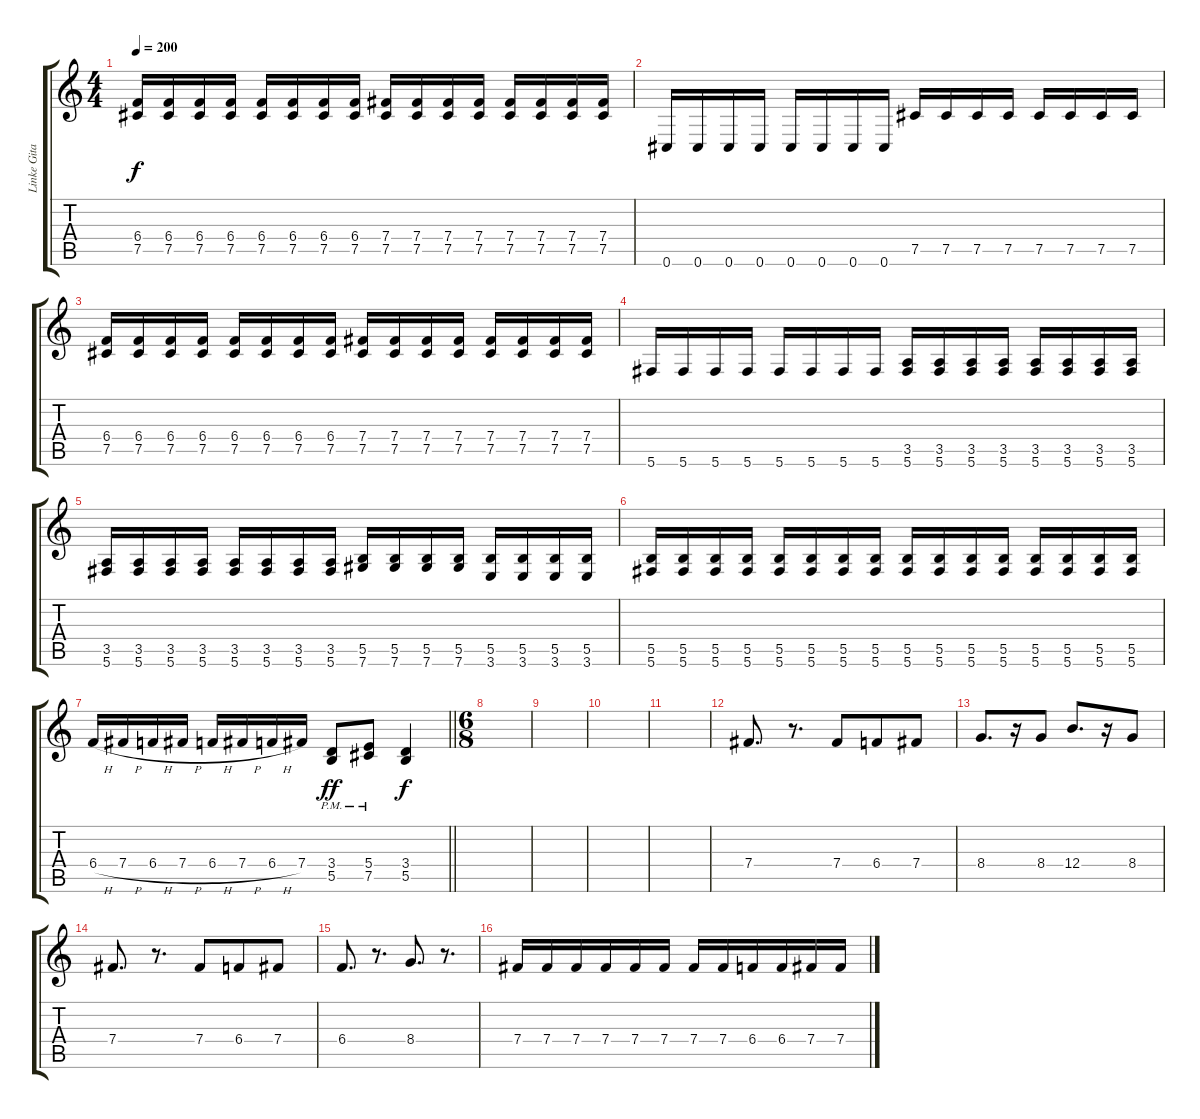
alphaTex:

\track ("Linke Gitarre" "Linke Gita") {instrument distortionguitar}
\staff {score tabs}
\tuning (Db4 Ab3 E3 B2 Gb2 Db2) {hide}
\ts (4 4)
\tempo 200
\clef g2
\ks c
(6.4 7.5).16{dy f} (6.4 7.5).16 (6.4 7.5).16 (6.4 7.5).16 (6.4 7.5).16 (6.4 7.5).16 (6.4 7.5).16 (6.4 7.5).16 (7.4 7.5).16 (7.4 7.5).16 (7.4 7.5).16 (7.4 7.5).16 (7.4 7.5).16 (7.4 7.5).16 (7.4 7.5).16 (7.4 7.5).16 |
0.6.16 0.6.16 0.6.16 0.6.16 0.6.16 0.6.16 0.6.16 0.6.16 7.5.16 7.5.16 7.5.16 7.5.16 7.5.16 7.5.16 7.5.16 7.5.16 |
(6.4 7.5).16 (6.4 7.5).16 (6.4 7.5).16 (6.4 7.5).16 (6.4 7.5).16 (6.4 7.5).16 (6.4 7.5).16 (6.4 7.5).16 (7.4 7.5).16 (7.4 7.5).16 (7.4 7.5).16 (7.4 7.5).16 (7.4 7.5).16 (7.4 7.5).16 (7.4 7.5).16 (7.4 7.5).16 |
5.6.16 5.6.16 5.6.16 5.6.16 5.6.16 5.6.16 5.6.16 5.6.16 (3.5 5.6).16 (3.5 5.6).16 (3.5 5.6).16 (3.5 5.6).16 (3.5 5.6).16 (3.5 5.6).16 (3.5 5.6).16 (3.5 5.6).16 |
(3.5 5.6).16 (3.5 5.6).16 (3.5 5.6).16 (3.5 5.6).16 (3.5 5.6).16 (3.5 5.6).16 (3.5 5.6).16 (3.5 5.6).16 (5.5 7.6).16 (5.5 7.6).16 (5.5 7.6).16 (5.5 7.6).16 (5.5 3.6).16 (5.5 3.6).16 (5.5 3.6).16 (5.5 3.6).16 |
(5.5 5.6).16 (5.5 5.6).16 (5.5 5.6).16 (5.5 5.6).16 (5.5 5.6).16 (5.5 5.6).16 (5.5 5.6).16 (5.5 5.6).16 (5.5 5.6).16 (5.5 5.6).16 (5.5 5.6).16 (5.5 5.6).16 (5.5 5.6).16 (5.5 5.6).16 (5.5 5.6).16 (5.5 5.6).16 |
\barLineRight lightlight
6.4{h}.16 7.4{h}.16 6.4{h}.16 7.4{h}.16 6.4{h}.16 7.4{h}.16 6.4{h}.16 7.4.16 (3.4{pm} 5.5{pm}).8{dy ff} (5.4{pm} 7.5{pm}).8 (3.4 5.5).4{dy f} |
\ts (6 8)
\section ("" "")
|
|
|
|
7.4.8{d} r.8{d} 7.4.8 6.4.8 7.4.8 |
8.4.8{d} r.16 8.4.8 12.4.8{d} r.16 8.4.8 |
7.4.8{d} r.8{d} 7.4.8 6.4.8 7.4.8 |
6.4.8{d} r.8{d} 8.4.8{d} r.8{d} |
7.4.16 7.4.16 7.4.16 7.4.16 7.4.16 7.4.16 7.4.16 7.4.16 6.4.16 6.4.16 7.4.16 7.4.16
